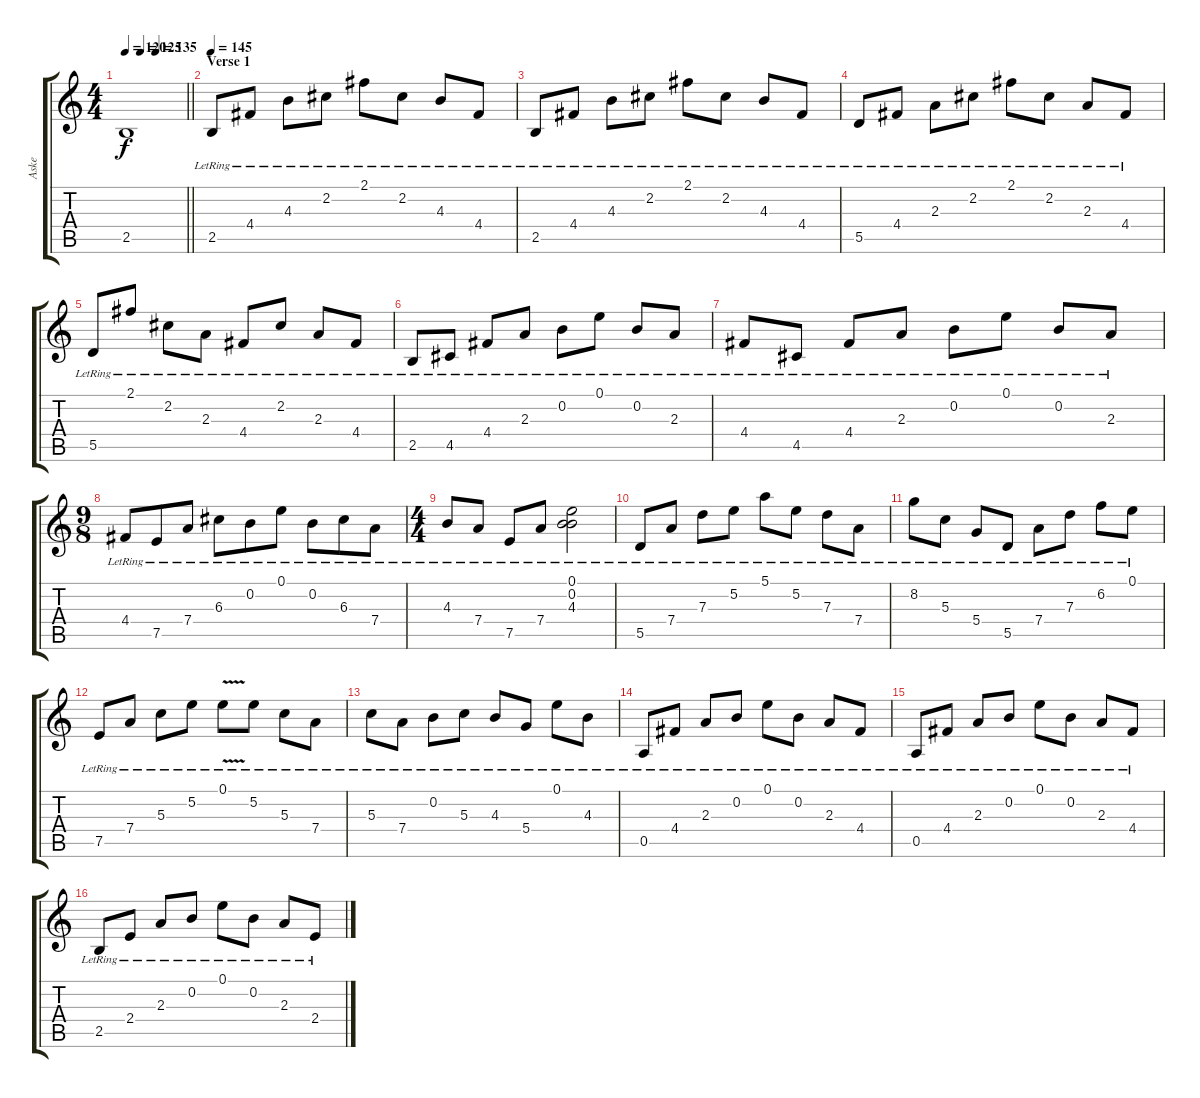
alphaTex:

\track ("Aske" "Aske") {instrument acousticguitarsteel}
\staff {score tabs}
\tuning (E4 B3 G3 D3 A2 E2) {hide}
\ts (4 4)
\tempo 120
\tempo (125 0.25)
\tempo (135 0.5)
\clef g2
\barLineRight lightlight
\ks c
2.5{t}.1{dy f} |
\section ("" "Verse 1")
\tempo 145
2.5{lr}.8{volume 9 instrument acousticguitarsteel} 4.4{lr}.8 4.3{lr}.8 2.2{lr}.8 2.1{lr}.8 2.2{lr}.8 4.3{lr}.8 4.4{lr}.8 |
2.5{lr}.8 4.4{lr}.8 4.3{lr}.8 2.2{lr}.8 2.1{lr}.8 2.2{lr}.8 4.3{lr}.8 4.4{lr}.8 |
5.5{lr}.8 4.4{lr}.8 2.3{lr}.8 2.2{lr}.8 2.1{lr}.8 2.2{lr}.8 2.3{lr}.8 4.4{lr}.8 |
5.5{lr}.8 2.1{lr}.8 2.2{lr}.8 2.3{lr}.8 4.4{lr}.8 2.2{lr}.8 2.3{lr}.8 4.4{lr}.8 |
2.5{lr}.8 4.5{lr}.8 4.4{lr}.8 2.3{lr}.8 0.2{lr}.8 0.1{lr}.8 0.2{lr}.8 2.3{lr}.8 |
4.4{lr}.8 4.5{lr}.8 4.4{lr}.8 2.3{lr}.8 0.2{lr}.8 0.1{lr}.8 0.2{lr}.8 2.3{lr}.8 |
\ts (9 8)
4.4{lr}.8 7.5{lr}.8 7.4{lr}.8 6.3{lr}.8 0.2{lr}.8 0.1{lr}.8 0.2{lr}.8 6.3{lr}.8 7.4{lr}.8 |
\ts (4 4)
4.3{lr}.8 7.4{lr}.8 7.5{lr}.8 7.4{lr}.8 (0.1{lr} 0.2{lr} 4.3{lr}).2 |
5.5{lr}.8 7.4{lr}.8 7.3{lr}.8 5.2{lr}.8 5.1{lr}.8 5.2{lr}.8 7.3{lr}.8 7.4{lr}.8 |
8.2{lr}.8 5.3{lr}.8 5.4{lr}.8 5.5{lr}.8 7.4{lr}.8 7.3{lr}.8 6.2{lr}.8 0.1{lr}.8 |
7.5{lr}.8 7.4{lr}.8 5.3{lr}.8 5.2{lr}.8 0.1{v lr}.8 5.2{lr}.8 5.3{lr}.8 7.4{lr}.8 |
5.3{lr}.8 7.4{lr}.8 0.2{lr}.8 5.3{lr}.8 4.3{lr}.8 5.4{lr}.8 0.1{lr}.8 4.3{lr}.8 |
0.5{lr}.8 4.4{lr}.8 2.3{lr}.8 0.2{lr}.8 0.1{lr}.8 0.2{lr}.8 2.3{lr}.8 4.4{lr}.8 |
0.5{lr}.8 4.4{lr}.8 2.3{lr}.8 0.2{lr}.8 0.1{lr}.8 0.2{lr}.8 2.3{lr}.8 4.4{lr}.8 |
2.5{lr}.8 2.4{lr}.8 2.3{lr}.8 0.2{lr}.8 0.1{lr}.8 0.2{lr}.8 2.3{lr}.8 2.4{lr}.8
